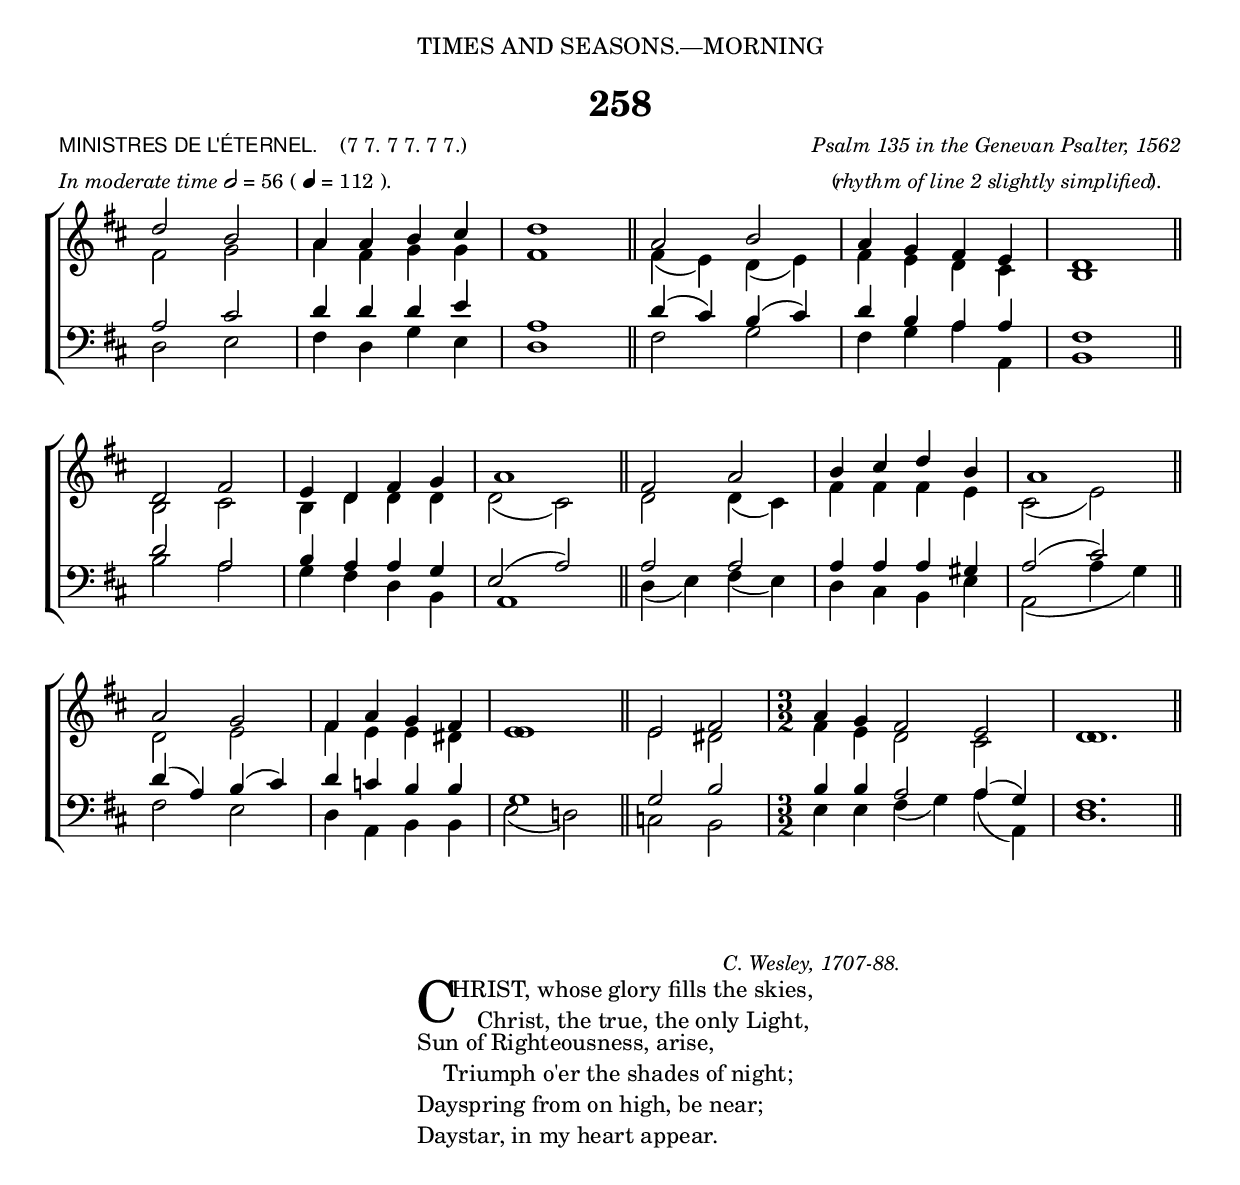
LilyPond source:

%%%% 404.png
%%%% Hymn 258. MINISTRES DE L'ETERNEL Christ, whose glory fills the skies
%%%% Rev 1.

\version "2.10"

\header {
  dedication = \markup {  \center-align { "TIMES AND SEASONS.—MORNING"
	\hspace #0.1 }}	
	
	title = "258"   
  
  meter = \markup { \small { \column { \line { \sans "MINISTRES DE L'ÉTERNEL." \hspace #1 \roman " (7 7. 7 7. 7 7.)" } 
  \line { { \italic "In moderate time" \general-align #Y #DOWN \note #"2" #0.5 "= 56" "("\general-align #Y #DOWN \note #"4" #0.5 = 112")." }}}}}
 
  arranger = \markup { \small { \center-align { 
		 \line { \italic  "Psalm 135 in the Genevan Psalter, 1562" }
				 \line { "(" \hspace #-1 \italic "rhythm of line 2 slightly simplified" \hspace #-1 ")." } }} }
 
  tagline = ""
}

%%%%%%%%%%%%%%%%%%%%%%%%%%% Macros

%%% Merge. Macro to pull note slightly leftwards.  Used to produce those partially merged wholenotes 

merge = { \once \override NoteColumn #'force-hshift = #-0.01 }

%%% Mergedotted. Macro to pull note slightly leftwards.  Used to produce those partially merged wholenotes 
%%% Turns one dot off as there is only one dot for the two merged notes.

mergedotted = { \once \override Dots #'transparent = ##t
          \once \override NoteColumn #'force-hshift = #-0.01 }

%%generates the breathmarks
breathmark = { 
	\override Score.RehearsalMark #'break-visibility = #begin-of-line-invisible
	\override Score.RehearsalMark #'Y-offset = #'4.0
	\override Score.RehearsalMark #'X-offset = #'-0.5
	\mark \markup { \fontsize #4 "," }
	}
	
%%% pushes notecolumn slightly to the right
push = \once \override NoteColumn #'force-hshift = #0.4

%%% music function to move a note various amounts of space. \movenote #0.4 moves is equivalent to force-hshift = #0.4

movenote = #(define-music-function (parser location vector) (number?)
     #{
	     \once \override NoteColumn #'force-hshift = #$vector
     #})

%%%%%%%%%%%%%%%%%%%%%%%%%%% End of macro definitions

%%% SATB voices

global = {
  \time 4/4
  \key d \major
  \set Staff.midiInstrument = "church organ"
}

soprano = \relative c' { 
  \once \override Staff.TimeSignature #'stencil = ##f	
  d'2 b2 | a4 a4 b4 cis4 | d1 \bar "||" a2 b2 | a4 g4 fis4 e4 | d1 \bar "||" \break
  d2 fis2 | e4 d4 fis4 g4 | \push a1 \bar "||" fis2 a2 | b4 cis4 d4 b4 | \push a1 \bar "||" \break 
  a2 g2 | fis4 a4 g4 fis4 | \merge e1 \bar "||" e2 fis2 | \time 3/2 a4 g4 fis2 e2 | \mergedotted d1. \bar "||"
}
   
alto = \relative c' {  
  fis2 g2 | a4 fis4 g4 g4 | fis1 \bar "||" fis4 ( e4 -) d4 ( e4 -) | fis4 e4 d4 cis4 | b1 \bar "||" 
  b2 cis2 | b4 d4 d4 d4 | d2 ( cis2 -) \bar "||" d2 d4 ( cis4 -) | fis4 fis4 fis4 e4 | cis2 ( e2 -) \bar "||" 
  d2 e2 | fis4 e4 e4 dis4 | e1 \bar "||" e2 dis2 | fis4 e4 d2 cis2 | d1. \bar "||" 
}

tenor = \relative c {\clef bass 
  \once \override Staff.TimeSignature #'stencil = ##f		
  a'2 cis2 | d4 d4 d4 e4 | a,1 \bar "||" d4 ( cis4 -) b4 ( cis4 -) | d4 b4 a4 a4 | fis1 \bar "||" 
  d'2 a2 | b4 a4 a4 g4 | e2 ( a2 -) \bar "||" a2 a2 | a4 a4 a4 gis4 | a2 ( cis2 -) \bar "||" 
  d4 ( a4 -) b4 ( cis4 -) | d4 c4 b4 b4 | \push g1 \bar "||" g2 b2 | b4 b4 a2 a4 ( g4 -) | fis1. \bar "||" }

bass = \relative c {\clef bass 
  d2 e2 | fis4 d4 g4 e4 | d1 \bar "||" fis2 g2 | fis4 g4 a4 a,4 | b1 \bar "||"
  b'2 a2 | g4 fis4 d4 b4 | \push a1 \bar "||" d4 ( e4 -) fis4 ( e4 -) | d4 cis4 b4 e4 | a,2 ( a'4 g4 -) \bar "||" 
  fis2 e2 | d4 a4 b4 b4 | e2 ( d!2 -) \bar "||" c2 b2 | e4 e4 fis4 ( g4 -) a4 ( a,4 -) | d1. \bar "||" 
}

#(ly:set-option 'point-and-click #f)

\paper {
  #(set-paper-size "a4")
%  annotate-spacing = ##t
  print-page-number = ##f
  ragged-last-bottom = ##t
  ragged-bottom = ##t
}

\book{

%%% Score block	

\score{
\new ChoirStaff	
<<
	\context Staff = upper << 
	\context Voice = sopranos { \voiceOne \global \soprano }
	\context Voice = altos    { \voiceTwo \global \alto }
	                      >>
	\context Staff = lower <<
	\context Voice = tenors { \voiceOne \global \tenor }
	\context Voice = basses { \voiceTwo \global \bass }
			        >>
>>
\layout {
		indent=0
		\context { \Score \remove "Bar_number_engraver" }
	%	\context { \Staff \remove "Time_signature_engraver" }
		\context { \Score \remove "Mark_engraver"  }
                \context { \Staff \consists "Mark_engraver"  }
	} %% close layout

\midi { \context { \Score tempoWholesPerMinute = #(ly:make-moment 112 4) }}      
  	
	
} %%% Score bracket

%%% Lyric attributions and titles

\markup {"                "}
\markup {"                "}

\markup { \small { \hspace #64 \italic "C. Wesley, 1707-88." }}

%%% Lyrics

\markup { \hspace #32 %%add space as necc. to center the column
          \column { %% super column of everything
	              \column { %% verse 1 is a column of 2 lines  
	                  \line { \hspace #2.4 \column { \lower #2.4 \fontsize #8 "C" }   %%Drop Cap goes here
				  \hspace #-1.2    %% adjust this if other letters are too far from Drop Cap
				  \column  { \raise #0.0 "HRIST, whose glory fills the skies,"
			                                 "    Christ, the true, the only Light," } }          
	                  \line {  \hspace #2.5  %%adjust hspace until this line left edge is flush with Drop Cap
				   \lower  #1.56  %%adjust this until the line spacing looks right
				   \column {   
					   "Sun of Righteousness, arise,"
					   "    Triumph o'er the shades of night;"
					   "Dayspring from on high, be near;"
					   "Daystar, in my heart appear."
					   "      " %%% adds vertical spacing between verses
			  		}}
		      }  
	   
	  } %%% end super column
}

%%fake score block to occupy space and force a pagebreak.  Can't think of a better way of doing this.
\score{
	{s4 }
\header { breakbefore = ##f piece = ##f opus = ##f tagline = ##f }
\layout{	
	\context { \Staff
		\remove Time_signature_engraver
		\remove Key_engraver
		\remove Clef_engraver
		\remove Staff_symbol_engraver
}}}

%%% Second page
%%% Continuation of lyrics

\markup { \hspace #32 %%add space as necc. to center the column
          \column { %% super column of everything
			\hspace #1 % adds vertical spacing between verses
			\line {  "2   "
			   \column {
				   "Dark and cheerless is the morn"
				   "    Unaccompanied by thee;"
				   "Joyless is the day's return,"
				   "    Till thy mercy's beams I see;"
				   "Till they inward light impart,"
				   "Glad my eyes, and warm my heart."
				    "      " %%% adds vertical spacing between verses
		       }}
			
			\line {"3.  "
				\column {
					"Visit then this soul of mine,"
					"    Pierce the gloom of sin and grief;"
					"Fill me, Radiancy Divine,"
					"    Scatter all my unbelief;"
					"More and more thyself display,"
					"Shining to the perfect day." 
					 "      " %%% adds vertical spacing between verses
			}}
	  }

} %%% lyric markup bracket

%%% Amen score block
\score{
  \new ChoirStaff
   <<
        \context Staff = upper \with { fontSize = #-3  \override StaffSymbol #'staff-space = #(magstep -2) }  
	                      << 
	\context Voice = "sopranos" { \relative c' { \clef treble \global \voiceOne  d1 d1  \bar "||" }}
	\context Voice = "altos"    { \relative c' {  \clef treble \global \voiceTwo b1 a1 \bar "||" }}
	                      >>
			      
	\context Lyrics \lyricsto "altos" { \override LyricText #'font-size = #-1 A -- men. }
	
	\context Staff = lower \with { fontSize = #-3  \override StaffSymbol #'staff-space = #(magstep -2) }  
	                       <<
	\context Voice = "tenors" { \relative c { \clef bass \global \voiceThree g'1 fis1   \bar "||" }}
	\context Voice = "basses" { \relative c { \clef bass \global \voiceFour  g1 d'1  \bar "||" }}
			        >> 
  >>			      
\header { breakbefore = ##f piece = " " opus = " " }
\layout { 
	\context { \Score timing = ##f }
	ragged-right = ##t
	indent = 15\cm
	\context { \Staff \remove Time_signature_engraver }

       }

\midi { \context { \Score tempoWholesPerMinute = #(ly:make-moment 112 4) }}  %%Amen midi       
       
}  


} %%% book bracket


%%%Transcriber's Notes
%%%
%%% Time signatures in the image don't add up. 
%%% 2=66 is not equal to 4=112
%%% Correct to 2=56 which is equal to 4=112. This is closer to the "moderate time" instruction.
